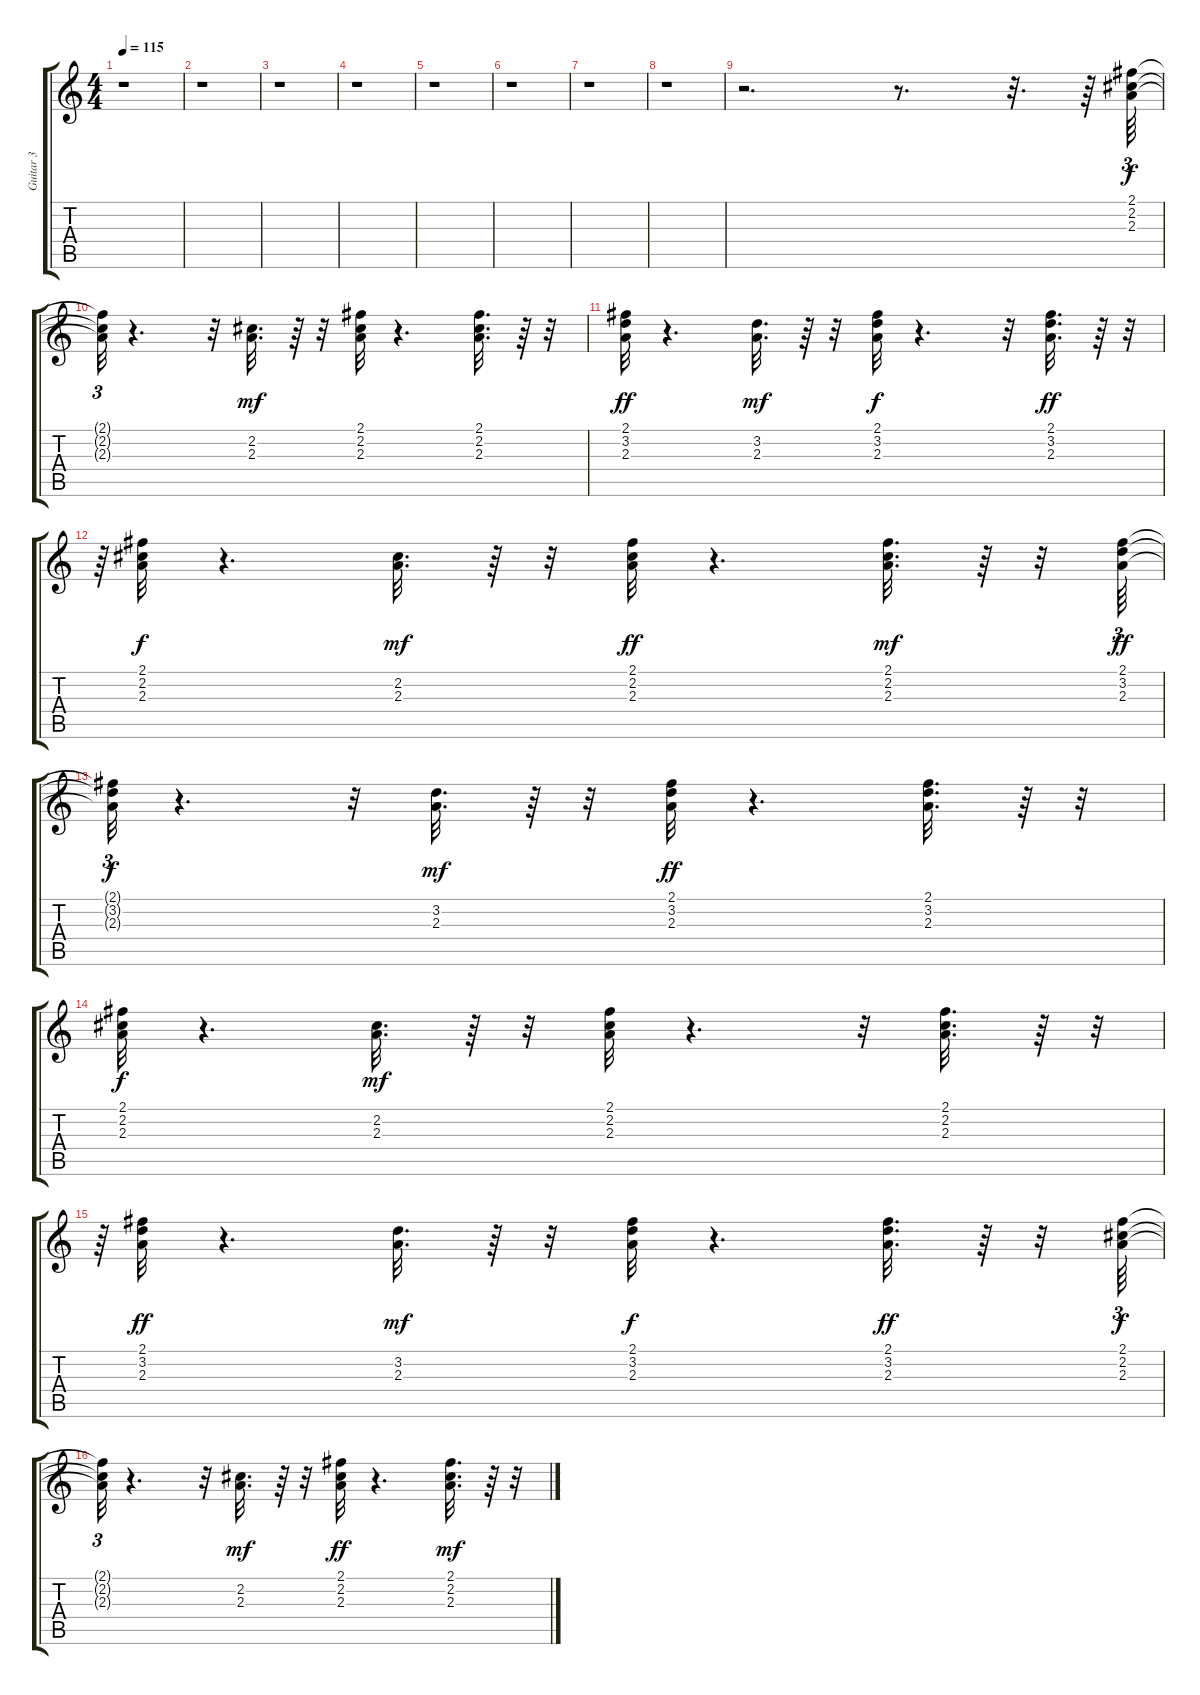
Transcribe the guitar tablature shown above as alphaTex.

\track ("Guitar 3" "Guitar 3") {instrument electricguitarmuted}
\staff {score tabs}
\tuning (E4 B3 G3 D3 A2 E2) {hide}
\ts (4 4)
\tempo 115
\clef g2
\ks c
r.1{dy ff} |
r.1 |
r.1 |
r.1 |
r.1 |
r.1 |
r.1 |
r.1 |
r.2{d} r.8{d} r.32{d} r.64 (2.1 2.2 2.3).64{tu (3 2) dy f} |
(2.1{t} 2.2{t} 2.3{t}).32{tu (3 2)} r.4{d} r.32 (2.2 2.3).32{d dy mf} r.64 r.32 (2.1 2.2 2.3).32 r.4{d} (2.1 2.2 2.3).32{d} r.64 r.32 |
(2.1 3.2 2.3).32{dy ff} r.4{d} (3.2 2.3).32{d dy mf} r.64 r.32 (2.1 3.2 2.3).32{dy f} r.4{d} r.32 (2.1 3.2 2.3).32{d dy ff} r.64 r.32{tu (3 2)} |
r.64{tu (3 2)} (2.1 2.2 2.3).32{dy f} r.4{d} (2.2 2.3).32{d dy mf} r.64 r.32 (2.1 2.2 2.3).32{dy ff} r.4{d} (2.1 2.2 2.3).32{d dy mf} r.64 r.32 (2.1 3.2 2.3).64{tu (3 2) dy ff} |
(2.1{t} 3.2{t} 2.3{t}).32{tu (3 2) dy f} r.4{d} r.32 (3.2 2.3).32{d dy mf} r.64 r.32 (2.1 3.2 2.3).32{dy ff} r.4{d} (2.1 3.2 2.3).32{d} r.64 r.32 |
(2.1 2.2 2.3).32{dy f} r.4{d} (2.2 2.3).32{d dy mf} r.64 r.32 (2.1 2.2 2.3).32 r.4{d} r.32 (2.1 2.2 2.3).32{d} r.64 r.32{tu (3 2)} |
r.64{tu (3 2)} (2.1 3.2 2.3).32{dy ff} r.4{d} (3.2 2.3).32{d dy mf} r.64 r.32 (2.1 3.2 2.3).32{dy f} r.4{d} (2.1 3.2 2.3).32{d dy ff} r.64 r.32 (2.1 2.2 2.3).64{tu (3 2) dy f} |
(2.1{t} 2.2{t} 2.3{t}).32{tu (3 2)} r.4{d} r.32 (2.2 2.3).32{d dy mf} r.64 r.32 (2.1 2.2 2.3).32{dy ff} r.4{d} (2.1 2.2 2.3).32{d dy mf} r.64 r.32
